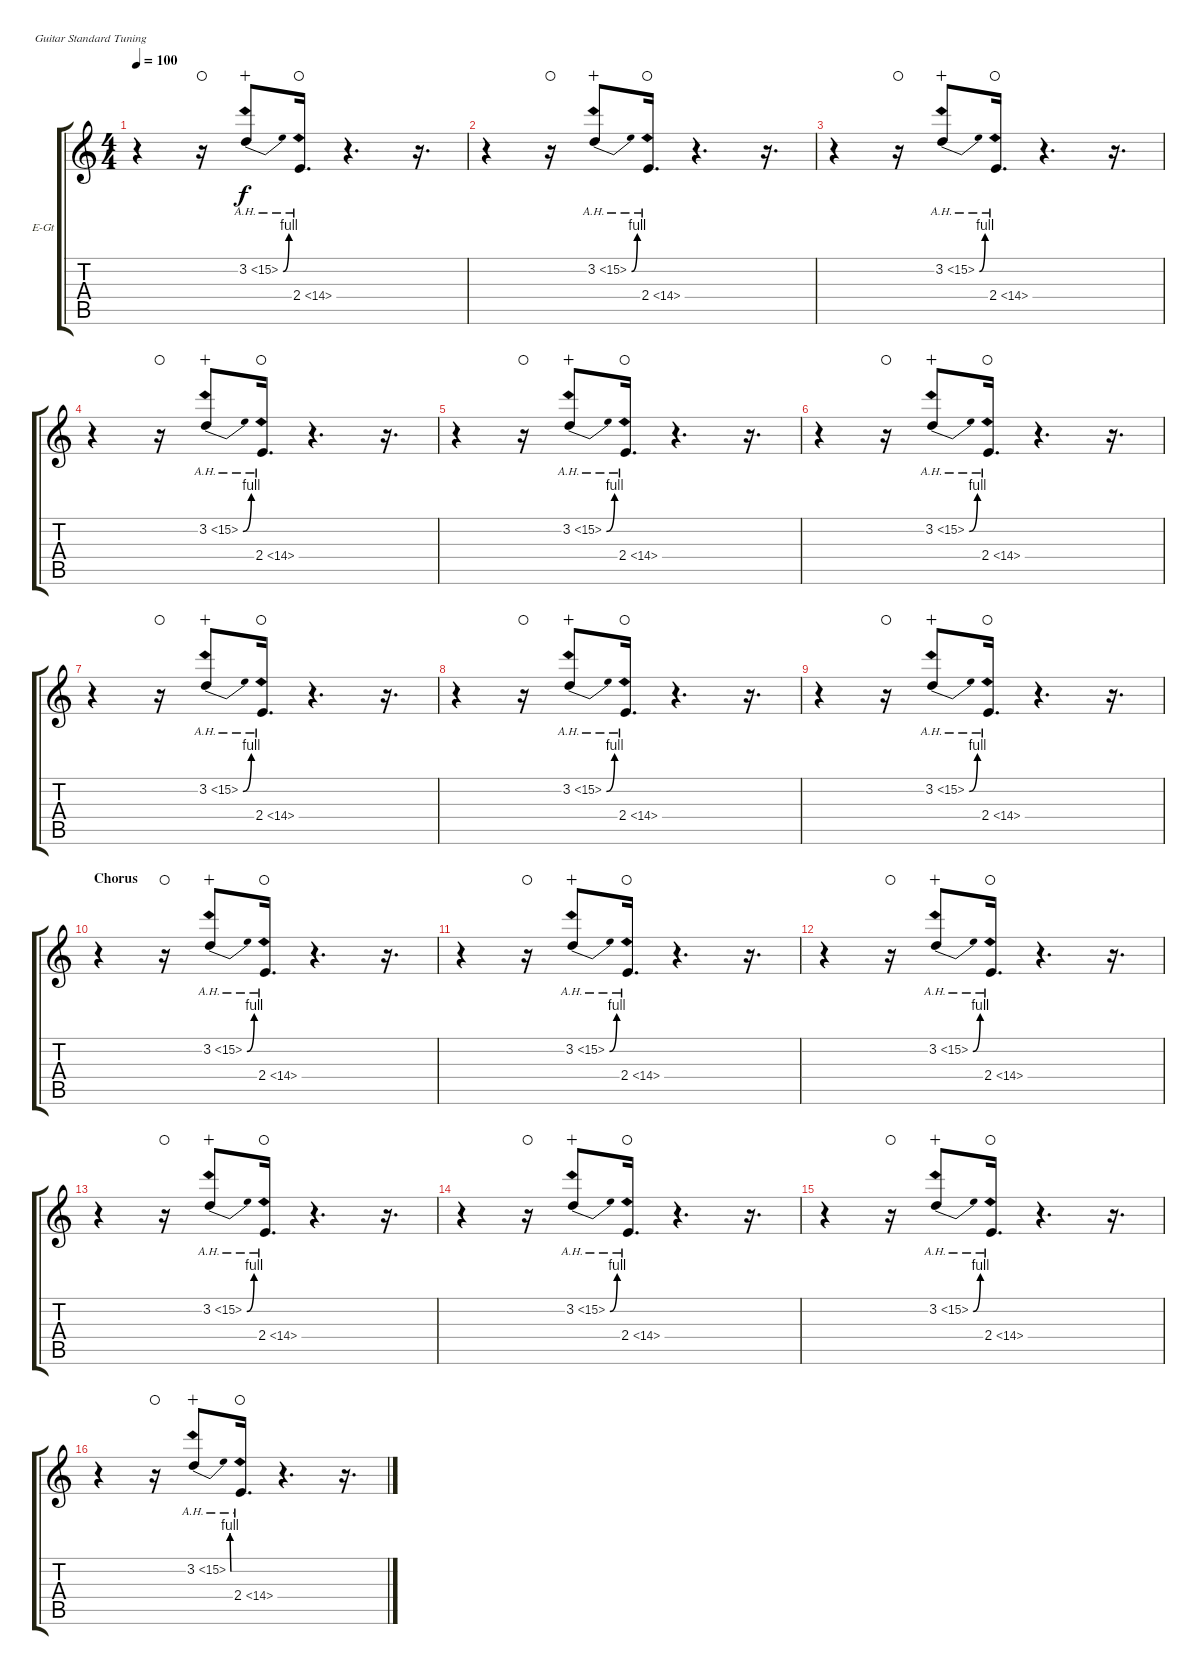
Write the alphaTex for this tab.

\bracketExtendMode groupsimilarinstruments
\firstSystemTrackNameOrientation horizontal
\otherSystemsTrackNameOrientation horizontal
\track ("Harmonix" "E-Gt") {instrument overdrivenguitar}
\staff {score tabs}
\tuning (E4 B3 G3 D3 A2 E2)
\ts (4 4)
\tempo 100
\clef g2
\scale
0.333333
\ks c
r.4{dy f} r.16{waho} 3.2{be (bend 0 0 15 4) ah 12}.8{wahc} 2.4{ah 12}.16{d waho} r.4{d} r.16{d} |
\scale
0.333333 r.4 r.16{waho} 3.2{be (bend 0 0 15 4) ah 12}.8{wahc} 2.4{ah 12}.16{d waho} r.4{d} r.16{d} |
\scale
0.333333 r.4 r.16{waho} 3.2{be (bend 0 0 15 4) ah 12}.8{wahc} 2.4{ah 12}.16{d waho} r.4{d} r.16{d} |
\scale
0.333333 r.4 r.16{waho} 3.2{be (bend 0 0 15 4) ah 12}.8{wahc} 2.4{ah 12}.16{d waho} r.4{d} r.16{d} |
\scale
0.333333 r.4 r.16{waho} 3.2{be (bend 0 0 15 4) ah 12}.8{wahc} 2.4{ah 12}.16{d waho} r.4{d} r.16{d} |
\scale
0.333333 r.4 r.16{waho} 3.2{be (bend 0 0 15 4) ah 12}.8{wahc} 2.4{ah 12}.16{d waho} r.4{d} r.16{d} |
\scale
0.333333 r.4 r.16{waho} 3.2{be (bend 0 0 15 4) ah 12}.8{wahc} 2.4{ah 12}.16{d waho} r.4{d} r.16{d} |
\scale
0.333333 r.4 r.16{waho} 3.2{be (bend 0 0 15 4) ah 12}.8{wahc} 2.4{ah 12}.16{d waho} r.4{d} r.16{d} |
\scale
0.333333 r.4 r.16{waho} 3.2{be (bend 0 0 15 4) ah 12}.8{wahc} 2.4{ah 12}.16{d waho} r.4{d} r.16{d} |
\section ("" "Chorus")
\scale
0.333333 r.4 r.16{waho} 3.2{be (bend 0 0 15 4) ah 12}.8{wahc} 2.4{ah 12}.16{d waho} r.4{d} r.16{d} |
\scale
0.333333 r.4 r.16{waho} 3.2{be (bend 0 0 15 4) ah 12}.8{wahc} 2.4{ah 12}.16{d waho} r.4{d} r.16{d} |
\scale
0.333333 r.4 r.16{waho} 3.2{be (bend 0 0 15 4) ah 12}.8{wahc} 2.4{ah 12}.16{d waho} r.4{d} r.16{d} |
\scale
0.333333 r.4 r.16{waho} 3.2{be (bend 0 0 15 4) ah 12}.8{wahc} 2.4{ah 12}.16{d waho} r.4{d} r.16{d} |
\scale
0.333333 r.4 r.16{waho} 3.2{be (bend 0 0 15 4) ah 12}.8{wahc} 2.4{ah 12}.16{d waho} r.4{d} r.16{d} |
\scale
0.333333 r.4 r.16{waho} 3.2{be (bend 0 0 15 4) ah 12}.8{wahc} 2.4{ah 12}.16{d waho} r.4{d} r.16{d} |
\scale
0.333333 r.4 r.16{waho} 3.2{be (bend 0 0 15 4) ah 12}.8{wahc} 2.4{ah 12}.16{d waho} r.4{d} r.16{d}
